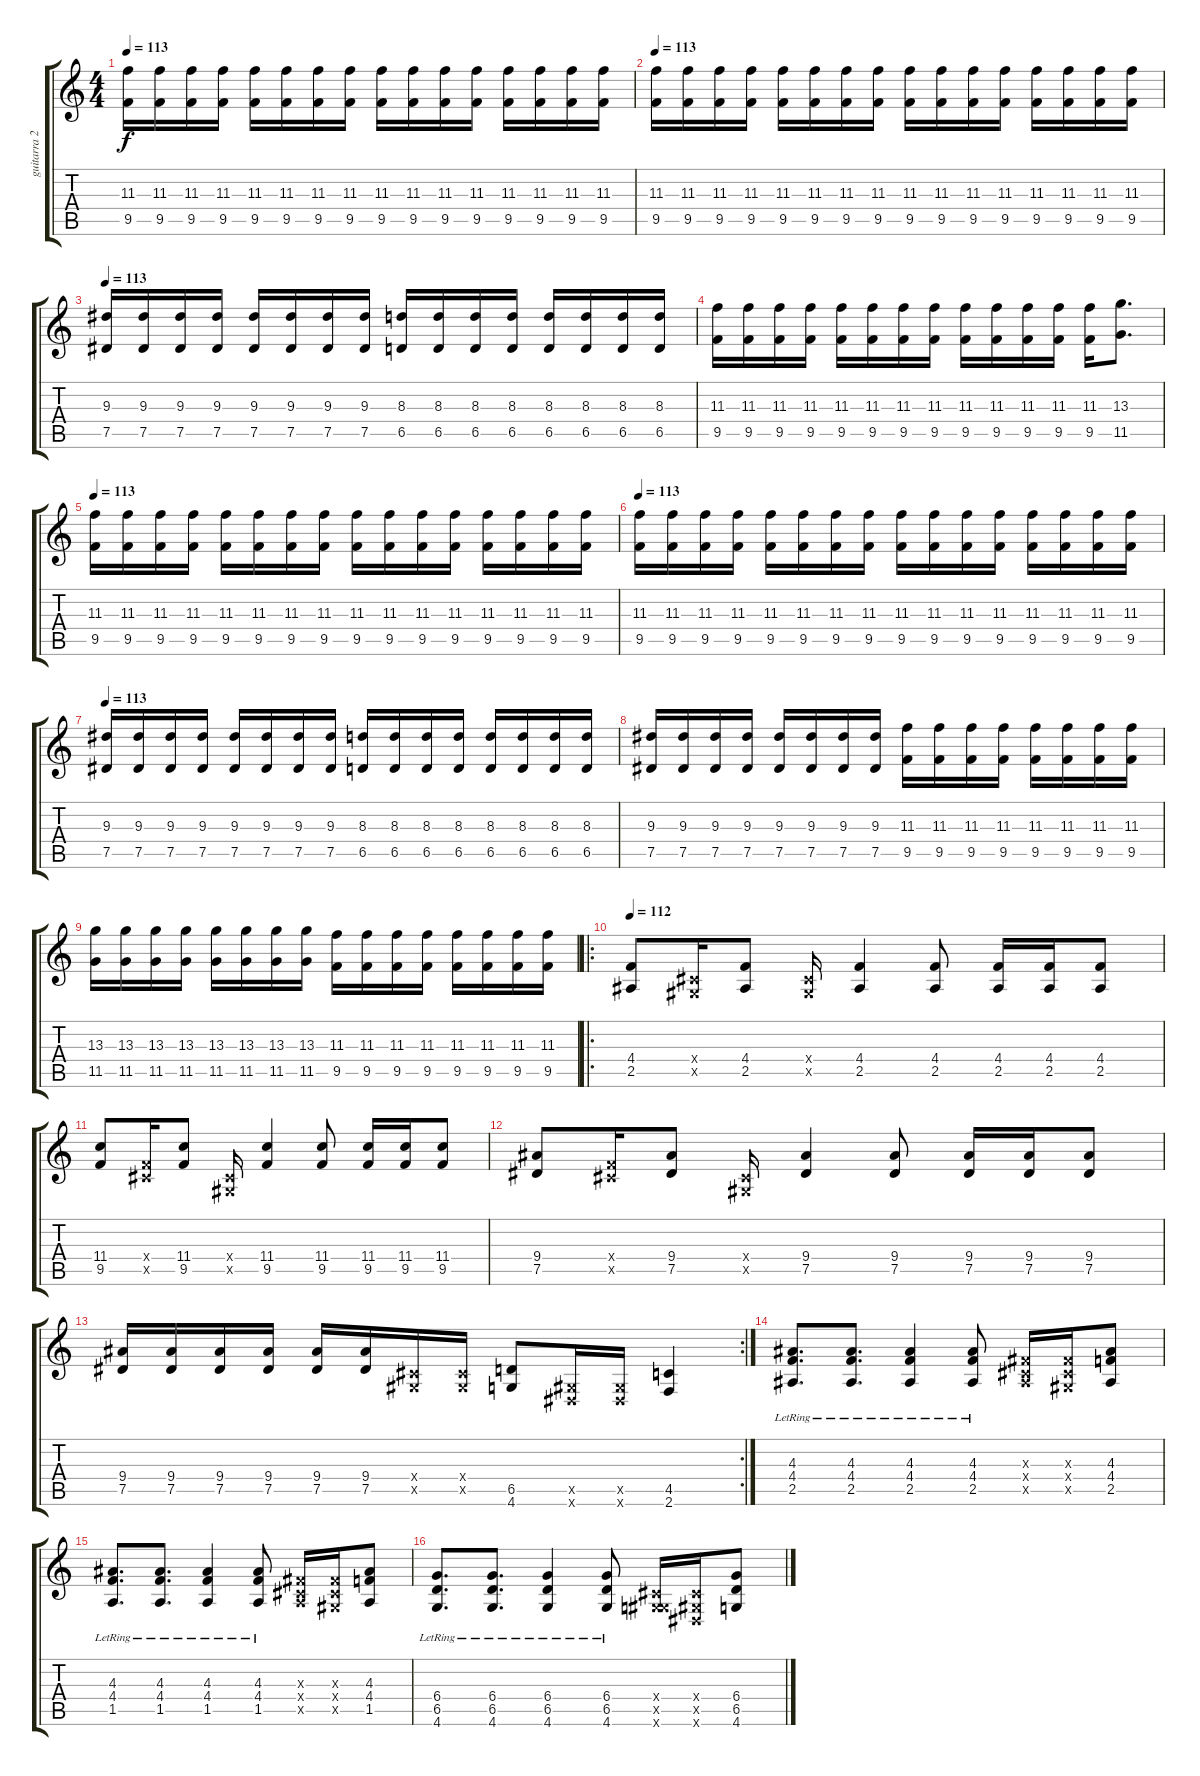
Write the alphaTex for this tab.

\track ("guitarra 2" "guitarra 2") {instrument distortionguitar}
\staff {score tabs}
\tuning (Eb4 Bb3 Gb3 Db3 Ab2 Eb2) {hide}
\ts (4 4)
\tempo 113
\clef g2
\ks c
(11.3 9.5).16{dy f instrument overdrivenguitar} (11.3 9.5).16 (11.3 9.5).16 (11.3 9.5).16 (11.3 9.5).16 (11.3 9.5).16 (11.3 9.5).16 (11.3 9.5).16 (11.3 9.5).16 (11.3 9.5).16 (11.3 9.5).16 (11.3 9.5).16 (11.3 9.5).16 (11.3 9.5).16 (11.3 9.5).16 (11.3 9.5).16 |
\tempo 113
(11.3 9.5).16{instrument overdrivenguitar} (11.3 9.5).16 (11.3 9.5).16 (11.3 9.5).16 (11.3 9.5).16 (11.3 9.5).16 (11.3 9.5).16 (11.3 9.5).16 (11.3 9.5).16 (11.3 9.5).16 (11.3 9.5).16 (11.3 9.5).16 (11.3 9.5).16 (11.3 9.5).16 (11.3 9.5).16 (11.3 9.5).16 |
\tempo 113
(9.3 7.5).16 (9.3 7.5).16 (9.3 7.5).16 (9.3 7.5).16 (9.3 7.5).16 (9.3 7.5).16 (9.3 7.5).16 (9.3 7.5).16 (8.3 6.5).16 (8.3 6.5).16 (8.3 6.5).16 (8.3 6.5).16 (8.3 6.5).16 (8.3 6.5).16 (8.3 6.5).16 (8.3 6.5).16 |
(11.3 9.5).16 (11.3 9.5).16 (11.3 9.5).16 (11.3 9.5).16 (11.3 9.5).16 (11.3 9.5).16 (11.3 9.5).16 (11.3 9.5).16 (11.3 9.5).16 (11.3 9.5).16 (11.3 9.5).16 (11.3 9.5).16 (11.3 9.5).16 (13.3 11.5).8{d} |
\tempo 113
(11.3 9.5).16 (11.3 9.5).16 (11.3 9.5).16 (11.3 9.5).16 (11.3 9.5).16 (11.3 9.5).16 (11.3 9.5).16 (11.3 9.5).16 (11.3 9.5).16 (11.3 9.5).16 (11.3 9.5).16 (11.3 9.5).16 (11.3 9.5).16 (11.3 9.5).16 (11.3 9.5).16 (11.3 9.5).16 |
\tempo 113
(11.3 9.5).16 (11.3 9.5).16 (11.3 9.5).16 (11.3 9.5).16 (11.3 9.5).16 (11.3 9.5).16 (11.3 9.5).16 (11.3 9.5).16 (11.3 9.5).16 (11.3 9.5).16 (11.3 9.5).16 (11.3 9.5).16 (11.3 9.5).16 (11.3 9.5).16 (11.3 9.5).16 (11.3 9.5).16 |
\tempo 113
(9.3 7.5).16 (9.3 7.5).16 (9.3 7.5).16 (9.3 7.5).16 (9.3 7.5).16 (9.3 7.5).16 (9.3 7.5).16 (9.3 7.5).16 (8.3 6.5).16 (8.3 6.5).16 (8.3 6.5).16 (8.3 6.5).16 (8.3 6.5).16 (8.3 6.5).16 (8.3 6.5).16 (8.3 6.5).16 |
(9.3 7.5).16 (9.3 7.5).16 (9.3 7.5).16 (9.3 7.5).16 (9.3 7.5).16 (9.3 7.5).16 (9.3 7.5).16 (9.3 7.5).16 (11.3 9.5).16 (11.3 9.5).16 (11.3 9.5).16 (11.3 9.5).16 (11.3 9.5).16 (11.3 9.5).16 (11.3 9.5).16 (11.3 9.5).16 |
(13.3 11.5).16 (13.3 11.5).16 (13.3 11.5).16 (13.3 11.5).16 (13.3 11.5).16 (13.3 11.5).16 (13.3 11.5).16 (13.3 11.5).16 (11.3 9.5).16 (11.3 9.5).16 (11.3 9.5).16 (11.3 9.5).16 (11.3 9.5).16 (11.3 9.5).16 (11.3 9.5).16 (11.3 9.5).16 |
\ro
\tempo 112
(4.4 2.5).8{volume 8 instrument distortionguitar} (0.4{x} 0.5{x}).16 (4.4 2.5).8 (0.4{x} 0.5{x}).16 (4.4 2.5).4 (4.4 2.5).8 (4.4 2.5).16 (4.4 2.5).16 (4.4 2.5).8 |
(11.4 9.5).8 (0.4{x} 9.5{x}).16 (11.4 9.5).8 (0.4{x} 0.5{x}).16 (11.4 9.5).4 (11.4 9.5).8 (11.4 9.5).16 (11.4 9.5).16 (11.4 9.5).8 |
(9.4 7.5).8 (0.4{x} 9.5{x}).16 (9.4 7.5).8 (0.4{x} 0.5{x}).16 (9.4 7.5).4 (9.4 7.5).8 (9.4 7.5).16 (9.4 7.5).16 (9.4 7.5).8 |
\rc 2
(9.4 7.5).16 (9.4 7.5).16 (9.4 7.5).16 (9.4 7.5).16 (9.4 7.5).16 (9.4 7.5).16 (0.4{x} 0.5{x}).16 (0.4{x} 0.5{x}).16 (6.5 4.6).8 (0.5{x} 0.6{x}).16 (0.5{x} 0.6{x}).16 (4.5 2.6).4 |
(4.3 4.4 2.5{lr}).8{d instrument electricguitarjazz} (4.3 4.4{lr} 2.5).8{d} (4.3{lr} 4.4 2.5).4 (4.3 4.4{lr} 2.5).8 (0.3{x} 0.4{x} 2.5{x}).16 (0.3{x} 0.4{x} 0.5{x}).16 (4.3 4.4 2.5).8 |
(4.3 4.4 1.5{lr}).8{d instrument electricguitarjazz} (4.3 4.4{lr} 1.5).8{d} (4.3{lr} 4.4 1.5).4 (4.3 4.4{lr} 1.5).8 (0.3{x} 0.4{x} 1.5{x}).16 (0.3{x} 0.4{x} 0.5{x}).16 (4.3 4.4 1.5).8 |
(6.4 6.5 4.6{lr}).8{d instrument electricguitarjazz} (6.4 6.5{lr} 4.6).8{d} (6.4{lr} 6.5 4.6).4 (6.4 6.5{lr} 4.6).8 (0.4{x} 0.5{x} 4.6{x}).16 (0.4{x} 0.5{x} 0.6{x}).16 (6.4 6.5 4.6).8
